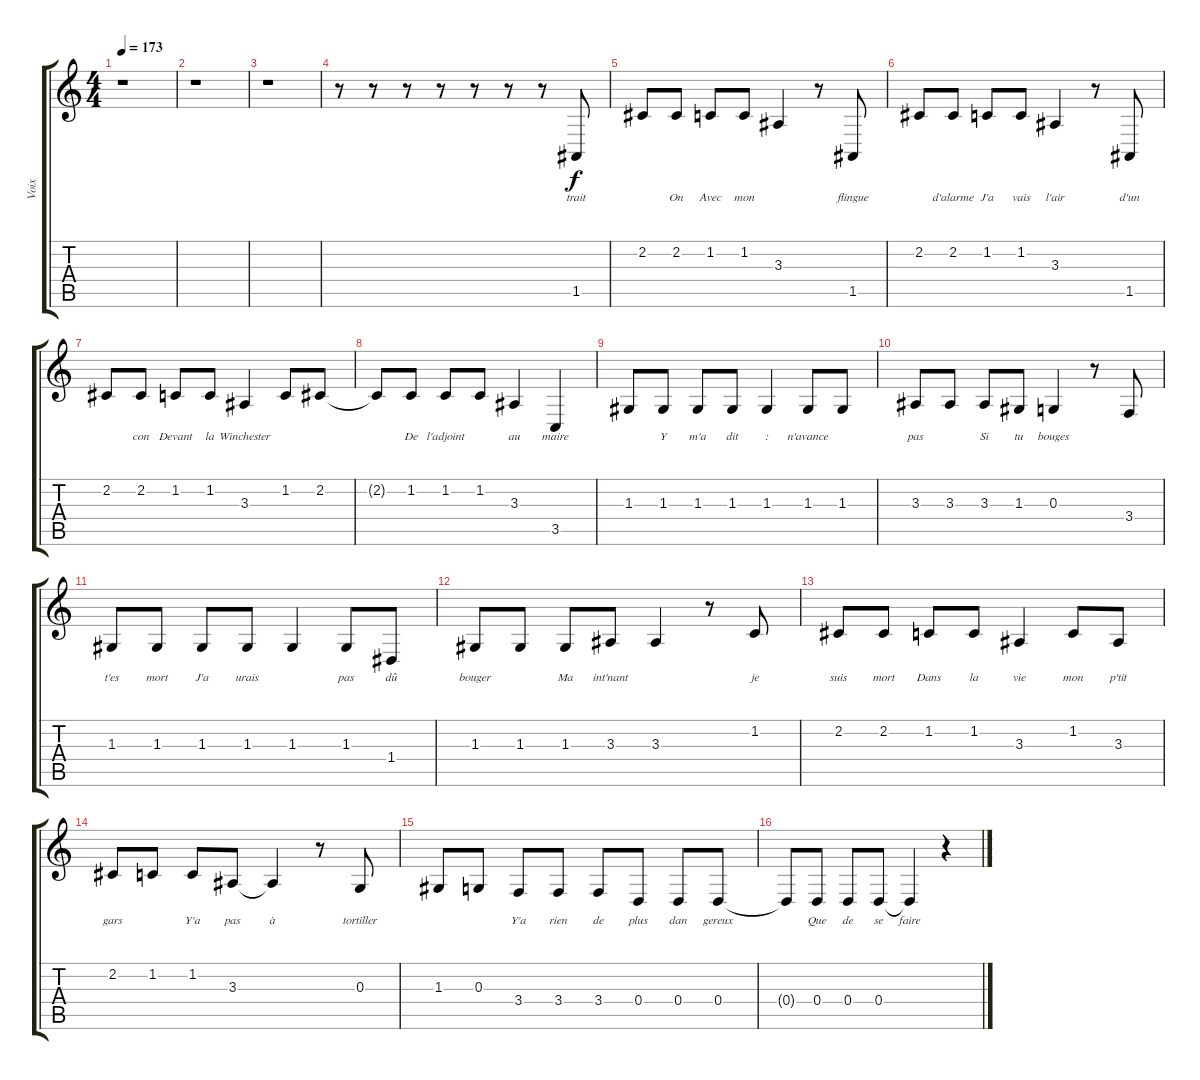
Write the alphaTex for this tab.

\track ("Voix" "Voix") {instrument voiceoohs}
\staff {score tabs}
\tuning (E4 B3 G3 D3 A2 E2) {hide}
\ts (4 4)
\tempo 173
\clef g2
\ks c
r.1{dy f} |
r.1 |
r.1 |
r.8 r.8 r.8 r.8 r.8 r.8 r.8 1.5.8{lyrics (0 "trait") lyrics (1 "") lyrics (2 "") lyrics (3 "") lyrics (4 "")} |
2.2.8{lyrics (0 "") lyrics (1 "") lyrics (2 "") lyrics (3 "") lyrics (4 "")} 2.2.8{lyrics (0 "On") lyrics (1 "") lyrics (2 "") lyrics (3 "") lyrics (4 "")} 1.2.8{lyrics (0 "Avec") lyrics (1 "") lyrics (2 "") lyrics (3 "") lyrics (4 "")} 1.2.8{lyrics (0 "mon") lyrics (1 "") lyrics (2 "") lyrics (3 "") lyrics (4 "")} 3.3.4{lyrics (0 "") lyrics (1 "") lyrics (2 "") lyrics (3 "") lyrics (4 "")} r.8 1.5.8{lyrics (0 "flingue") lyrics (1 "") lyrics (2 "") lyrics (3 "") lyrics (4 "")} |
2.2.8{lyrics (0 "") lyrics (1 "") lyrics (2 "") lyrics (3 "") lyrics (4 "")} 2.2.8{lyrics (0 "d'alarme") lyrics (1 "") lyrics (2 "") lyrics (3 "") lyrics (4 "")} 1.2.8{lyrics (0 "J'a") lyrics (1 "") lyrics (2 "") lyrics (3 "") lyrics (4 "")} 1.2.8{lyrics (0 "vais") lyrics (1 "") lyrics (2 "") lyrics (3 "") lyrics (4 "")} 3.3.4{lyrics (0 "l'air") lyrics (1 "") lyrics (2 "") lyrics (3 "") lyrics (4 "")} r.8 1.5.8{lyrics (0 "d'un") lyrics (1 "") lyrics (2 "") lyrics (3 "") lyrics (4 "")} |
2.2.8{lyrics (0 "") lyrics (1 "") lyrics (2 "") lyrics (3 "") lyrics (4 "")} 2.2.8{lyrics (0 "con") lyrics (1 "") lyrics (2 "") lyrics (3 "") lyrics (4 "")} 1.2.8{lyrics (0 "Devant") lyrics (1 "") lyrics (2 "") lyrics (3 "") lyrics (4 "")} 1.2.8{lyrics (0 "la") lyrics (1 "") lyrics (2 "") lyrics (3 "") lyrics (4 "")} 3.3.4{lyrics (0 "Winchester") lyrics (1 "") lyrics (2 "") lyrics (3 "") lyrics (4 "")} 1.2.8{lyrics (0 "") lyrics (1 "") lyrics (2 "") lyrics (3 "") lyrics (4 "")} 2.2.8{lyrics (0 "") lyrics (1 "") lyrics (2 "") lyrics (3 "") lyrics (4 "")} |
2.2{t}.8{lyrics (0 "") lyrics (1 "") lyrics (2 "") lyrics (3 "") lyrics (4 "")} 1.2.8{lyrics (0 "De") lyrics (1 "") lyrics (2 "") lyrics (3 "") lyrics (4 "")} 1.2.8{lyrics (0 "l'adjoint") lyrics (1 "") lyrics (2 "") lyrics (3 "") lyrics (4 "")} 1.2.8{lyrics (0 "") lyrics (1 "") lyrics (2 "") lyrics (3 "") lyrics (4 "")} 3.3.4{lyrics (0 "au") lyrics (1 "") lyrics (2 "") lyrics (3 "") lyrics (4 "")} 3.5.4{lyrics (0 "maire") lyrics (1 "") lyrics (2 "") lyrics (3 "") lyrics (4 "")} |
1.3.8{lyrics (0 "") lyrics (1 "") lyrics (2 "") lyrics (3 "") lyrics (4 "")} 1.3.8{lyrics (0 "Y") lyrics (1 "") lyrics (2 "") lyrics (3 "") lyrics (4 "")} 1.3.8{lyrics (0 "m'a") lyrics (1 "") lyrics (2 "") lyrics (3 "") lyrics (4 "")} 1.3.8{lyrics (0 "dit") lyrics (1 "") lyrics (2 "") lyrics (3 "") lyrics (4 "")} 1.3.4{lyrics (0 ":") lyrics (1 "") lyrics (2 "") lyrics (3 "") lyrics (4 "")} 1.3.8{lyrics (0 "n'avance") lyrics (1 "") lyrics (2 "") lyrics (3 "") lyrics (4 "")} 1.3.8{lyrics (0 "") lyrics (1 "") lyrics (2 "") lyrics (3 "") lyrics (4 "")} |
3.3.8{lyrics (0 "pas") lyrics (1 "") lyrics (2 "") lyrics (3 "") lyrics (4 "")} 3.3.8{lyrics (0 "") lyrics (1 "") lyrics (2 "") lyrics (3 "") lyrics (4 "")} 3.3.8{lyrics (0 "Si") lyrics (1 "") lyrics (2 "") lyrics (3 "") lyrics (4 "")} 1.3.8{lyrics (0 "tu") lyrics (1 "") lyrics (2 "") lyrics (3 "") lyrics (4 "")} 0.3.4{lyrics (0 "bouges") lyrics (1 "") lyrics (2 "") lyrics (3 "") lyrics (4 "")} r.8 3.4.8{lyrics (0 "") lyrics (1 "") lyrics (2 "") lyrics (3 "") lyrics (4 "")} |
1.3.8{lyrics (0 "t'es") lyrics (1 "") lyrics (2 "") lyrics (3 "") lyrics (4 "")} 1.3.8{lyrics (0 "mort") lyrics (1 "") lyrics (2 "") lyrics (3 "") lyrics (4 "")} 1.3.8{lyrics (0 "J'a") lyrics (1 "") lyrics (2 "") lyrics (3 "") lyrics (4 "")} 1.3.8{lyrics (0 "urais") lyrics (1 "") lyrics (2 "") lyrics (3 "") lyrics (4 "")} 1.3.4{lyrics (0 "") lyrics (1 "") lyrics (2 "") lyrics (3 "") lyrics (4 "")} 1.3.8{lyrics (0 "pas") lyrics (1 "") lyrics (2 "") lyrics (3 "") lyrics (4 "")} 1.4.8{lyrics (0 "dû") lyrics (1 "") lyrics (2 "") lyrics (3 "") lyrics (4 "")} |
1.3.8{lyrics (0 "bouger") lyrics (1 "") lyrics (2 "") lyrics (3 "") lyrics (4 "")} 1.3.8{lyrics (0 "") lyrics (1 "") lyrics (2 "") lyrics (3 "") lyrics (4 "")} 1.3.8{lyrics (0 "Ma") lyrics (1 "") lyrics (2 "") lyrics (3 "") lyrics (4 "")} 3.3.8{lyrics (0 "int'nant") lyrics (1 "") lyrics (2 "") lyrics (3 "") lyrics (4 "")} 3.3.4{lyrics (0 "") lyrics (1 "") lyrics (2 "") lyrics (3 "") lyrics (4 "")} r.8 1.2.8{lyrics (0 "je") lyrics (1 "") lyrics (2 "") lyrics (3 "") lyrics (4 "")} |
2.2.8{lyrics (0 "suis") lyrics (1 "") lyrics (2 "") lyrics (3 "") lyrics (4 "")} 2.2.8{lyrics (0 "mort") lyrics (1 "") lyrics (2 "") lyrics (3 "") lyrics (4 "")} 1.2.8{lyrics (0 "Dans") lyrics (1 "") lyrics (2 "") lyrics (3 "") lyrics (4 "")} 1.2.8{lyrics (0 "la") lyrics (1 "") lyrics (2 "") lyrics (3 "") lyrics (4 "")} 3.3.4{lyrics (0 "vie") lyrics (1 "") lyrics (2 "") lyrics (3 "") lyrics (4 "")} 1.2.8{lyrics (0 "mon") lyrics (1 "") lyrics (2 "") lyrics (3 "") lyrics (4 "")} 3.3.8{lyrics (0 "p'tit") lyrics (1 "") lyrics (2 "") lyrics (3 "") lyrics (4 "")} |
2.2.8{lyrics (0 "gars") lyrics (1 "") lyrics (2 "") lyrics (3 "") lyrics (4 "")} 1.2.8{lyrics (0 "") lyrics (1 "") lyrics (2 "") lyrics (3 "") lyrics (4 "")} 1.2.8{lyrics (0 "Y'a") lyrics (1 "") lyrics (2 "") lyrics (3 "") lyrics (4 "")} 3.3.8{lyrics (0 "pas") lyrics (1 "") lyrics (2 "") lyrics (3 "") lyrics (4 "")} 3.3{t}.4{lyrics (0 "à") lyrics (1 "") lyrics (2 "") lyrics (3 "") lyrics (4 "")} r.8 0.3.8{lyrics (0 "tortiller") lyrics (1 "") lyrics (2 "") lyrics (3 "") lyrics (4 "")} |
1.3.8{lyrics (0 "") lyrics (1 "") lyrics (2 "") lyrics (3 "") lyrics (4 "")} 0.3.8{lyrics (0 "") lyrics (1 "") lyrics (2 "") lyrics (3 "") lyrics (4 "")} 3.4.8{lyrics (0 "Y'a") lyrics (1 "") lyrics (2 "") lyrics (3 "") lyrics (4 "")} 3.4.8{lyrics (0 "rien") lyrics (1 "") lyrics (2 "") lyrics (3 "") lyrics (4 "")} 3.4.8{lyrics (0 "de") lyrics (1 "") lyrics (2 "") lyrics (3 "") lyrics (4 "")} 0.4.8{lyrics (0 "plus") lyrics (1 "") lyrics (2 "") lyrics (3 "") lyrics (4 "")} 0.4.8{lyrics (0 "dan") lyrics (1 "") lyrics (2 "") lyrics (3 "") lyrics (4 "")} 0.4.8{lyrics (0 "gereux") lyrics (1 "") lyrics (2 "") lyrics (3 "") lyrics (4 "")} |
0.4{t}.8{lyrics (0 "") lyrics (1 "") lyrics (2 "") lyrics (3 "") lyrics (4 "")} 0.4.8{lyrics (0 "Que") lyrics (1 "") lyrics (2 "") lyrics (3 "") lyrics (4 "")} 0.4.8{lyrics (0 "de") lyrics (1 "") lyrics (2 "") lyrics (3 "") lyrics (4 "")} 0.4.8{lyrics (0 "se") lyrics (1 "") lyrics (2 "") lyrics (3 "") lyrics (4 "")} 0.4{t}.4{lyrics (0 "faire") lyrics (1 "") lyrics (2 "") lyrics (3 "") lyrics (4 "")} r.4
